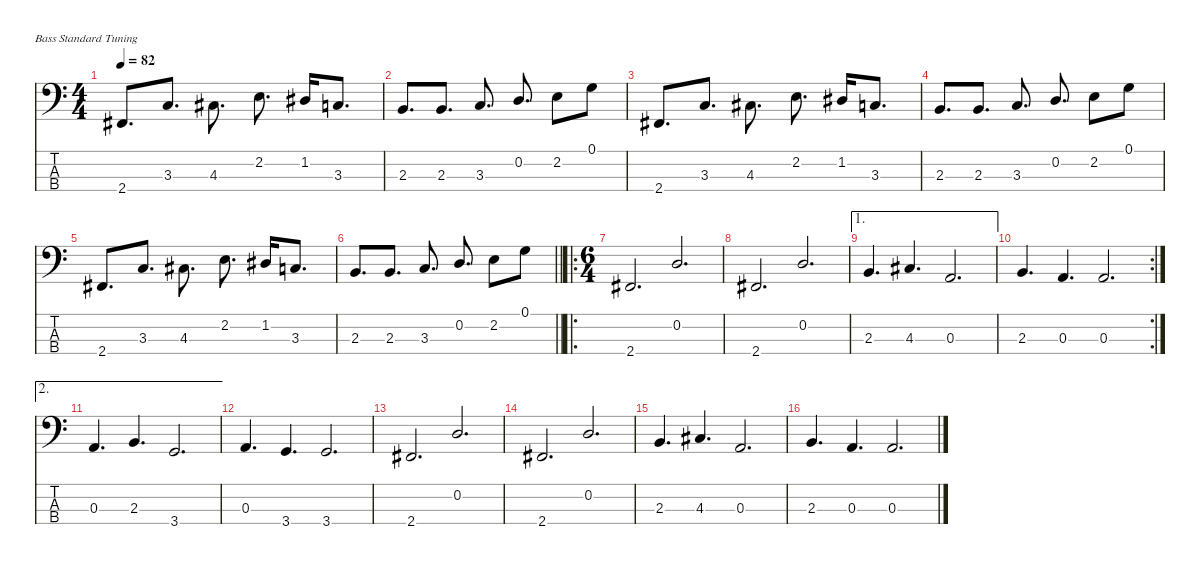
\defaultSystemsLayout 4
\hideDynamics
\bracketExtendMode nobrackets
\singleTrackTrackNamePolicy hidden
\multiTrackTrackNamePolicy hidden
\firstSystemTrackNameMode fullname
\firstSystemTrackNameOrientation horizontal
\otherSystemsTrackNameOrientation horizontal
\track ("Bass" "el.bs.") {instrument electricbassfinger}
\staff {score tabs}
\tuning (G2 D2 A1 E1)
\ts (4 4)
\tempo 82
\clef f4
\ks c
2.4{acc #}.8{d dy f beam Up} 3.3.8{d beam Up} 4.3{acc #}.8{d beam Down} 2.2.8{d beam Down} 1.2{acc #}.16{beam Up} 3.3.8{d beam Up} |
2.3.8{d beam Up} 2.3.8{d beam Up} 3.3.8{d beam Up} 0.2.8{d beam Up} 2.2.8{beam Down} 0.1.8{beam Down} |
2.4{acc #}.8{d beam Up} 3.3.8{d beam Up} 4.3{acc #}.8{d beam Down} 2.2.8{d beam Down} 1.2{acc #}.16{beam Up} 3.3.8{d beam Up} |
2.3.8{d beam Up} 2.3.8{d beam Up} 3.3.8{d beam Up} 0.2.8{d beam Up} 2.2.8{beam Down} 0.1.8{beam Down} |
2.4{acc #}.8{d beam Up} 3.3.8{d beam Up} 4.3{acc #}.8{d beam Down} 2.2.8{d beam Down} 1.2{acc #}.16{beam Up} 3.3.8{d beam Up} |
\barLineRight lightlight
2.3.8{d beam Up} 2.3.8{d beam Up} 3.3.8{d beam Up} 0.2.8{d beam Up} 2.2.8{beam Down} 0.1.8{beam Down} |
\ro
\ts (6 4)
\beaming (8 3 3 3 3)
2.4{acc #}.2{d beam Up} 0.2.2{d beam Up} |
2.4{acc #}.2{d beam Up} 0.2.2{d beam Up} |
\ae 1
2.3.4{d beam Up} 4.3{acc #}.4{d beam Up} 0.3.2{d beam Up} |
\rc 2
2.3.4{d beam Up} 0.3.4{d beam Up} 0.3.2{d beam Up} |
\ae 2
0.3.4{d beam Up} 2.3.4{d beam Up} 3.4.2{d beam Up} |
0.3.4{d beam Up} 3.4.4{d beam Up} 3.4.2{d beam Up} |
2.4{acc #}.2{d beam Up} 0.2.2{d beam Up} |
2.4{acc #}.2{d beam Up} 0.2.2{d beam Up} |
2.3.4{d beam Up} 4.3{acc #}.4{d beam Up} 0.3.2{d beam Up} |
2.3.4{d beam Up} 0.3.4{d beam Up} 0.3.2{d beam Up}
